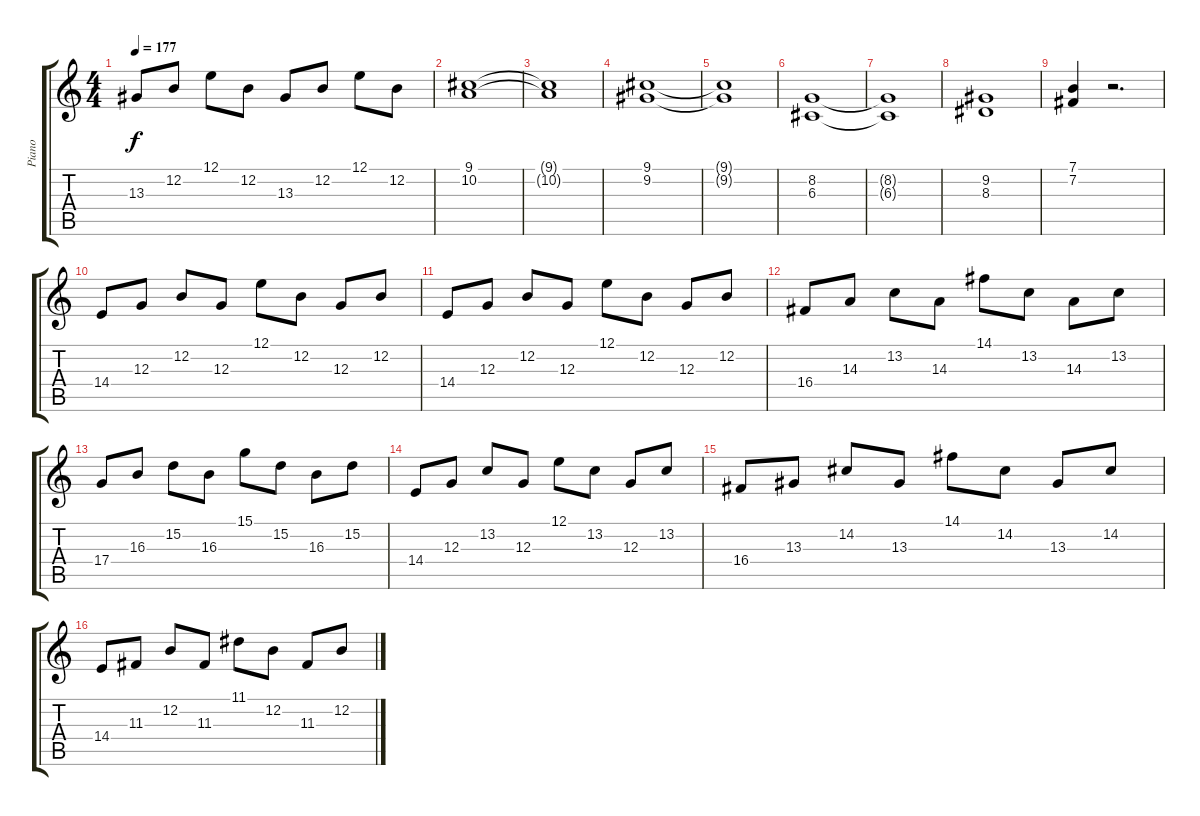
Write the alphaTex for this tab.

\track ("Piano" "Piano") {instrument brightacousticpiano}
\staff {score tabs}
\tuning (E4 B3 G3 D3 A2 E2) {hide}
\ts (4 4)
\tempo 177
\clef g2
\ks c
13.3.8{dy f} 12.2.8 12.1.8 12.2.8 13.3.8 12.2.8 12.1.8 12.2.8 |
(9.1 10.2).1 |
(9.1{t} 10.2{t}).1 |
(9.1 9.2).1 |
(9.1{t} 9.2{t}).1 |
(8.2 6.3).1 |
(8.2{t} 6.3{t}).1 |
(9.2 8.3).1 |
(7.1 7.2).4 r.2{d} |
14.4.8 12.3.8 12.2.8 12.3.8 12.1.8 12.2.8 12.3.8 12.2.8 |
14.4.8 12.3.8 12.2.8 12.3.8 12.1.8 12.2.8 12.3.8 12.2.8 |
16.4.8 14.3.8 13.2.8 14.3.8 14.1.8 13.2.8 14.3.8 13.2.8 |
17.4.8 16.3.8 15.2.8 16.3.8 15.1.8 15.2.8 16.3.8 15.2.8 |
14.4.8 12.3.8 13.2.8 12.3.8 12.1.8 13.2.8 12.3.8 13.2.8 |
16.4.8 13.3.8 14.2.8 13.3.8 14.1.8 14.2.8 13.3.8 14.2.8 |
14.4.8 11.3.8 12.2.8 11.3.8 11.1.8 12.2.8 11.3.8 12.2.8
